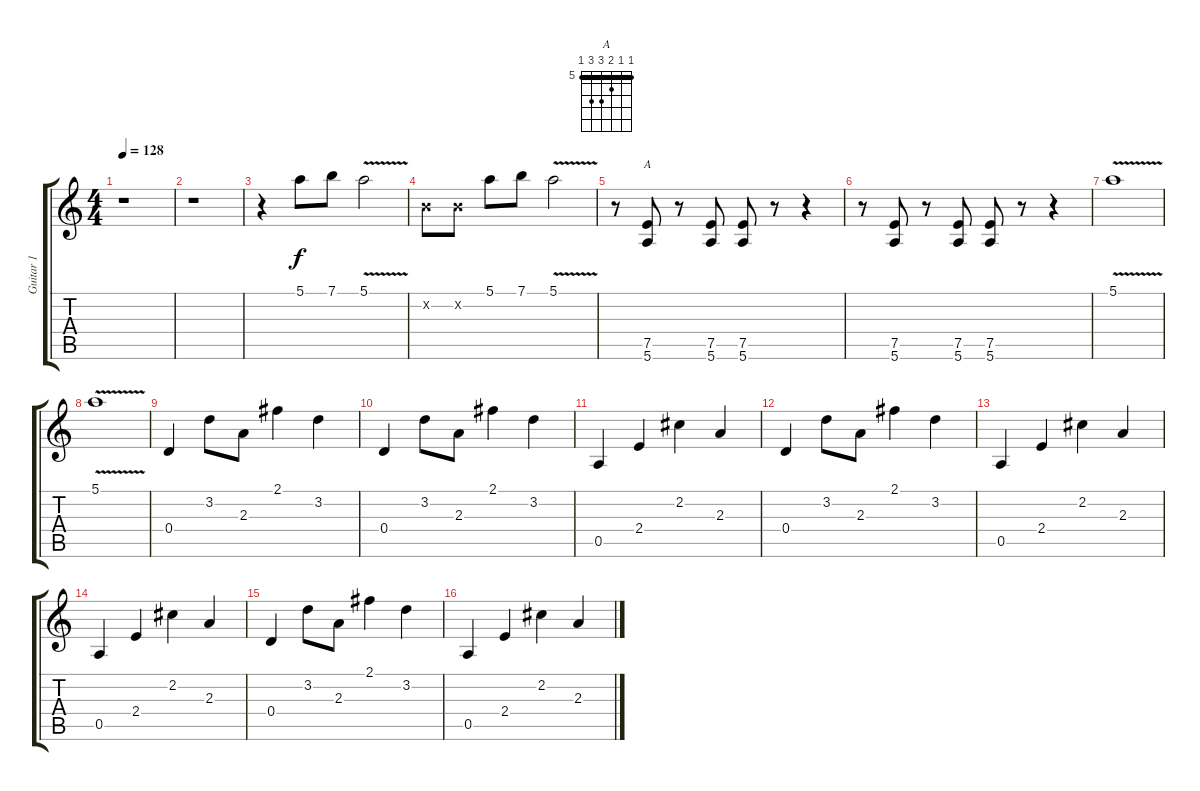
\track ("Guitar 1" "Guitar 1") {instrument electricguitarclean}
\staff {score tabs}
\tuning (E4 B3 G3 D3 A2 E2) {hide}
\chord ("A" 5 5 6 7 7 5) {firstfret 5 barre 5}
\ts (4 4)
\tempo 128
\clef g2
\ks c
r.1{dy f} |
r.1 |
r.4 5.1.8 7.1.8 5.1{v}.2 |
0.2{x}.8 0.2{x}.8 5.1.8 7.1.8 5.1{v}.2 |
r.8 (7.5 5.6).8{ch "A"} r.8 (7.5 5.6).8 (7.5 5.6).8 r.8 r.4 |
r.8 (7.5 5.6).8 r.8 (7.5 5.6).8 (7.5 5.6).8 r.8 r.4 |
5.1{v}.1 |
5.1{v}.1 |
0.4.4 3.2.8 2.3.8 2.1.4 3.2.4 |
0.4.4 3.2.8 2.3.8 2.1.4 3.2.4 |
0.5.4 2.4.4 2.2.4 2.3.4 |
0.4.4 3.2.8 2.3.8 2.1.4 3.2.4 |
0.5.4 2.4.4 2.2.4 2.3.4 |
0.5.4 2.4.4 2.2.4 2.3.4 |
0.4.4 3.2.8 2.3.8 2.1.4 3.2.4 |
0.5.4 2.4.4 2.2.4 2.3.4
